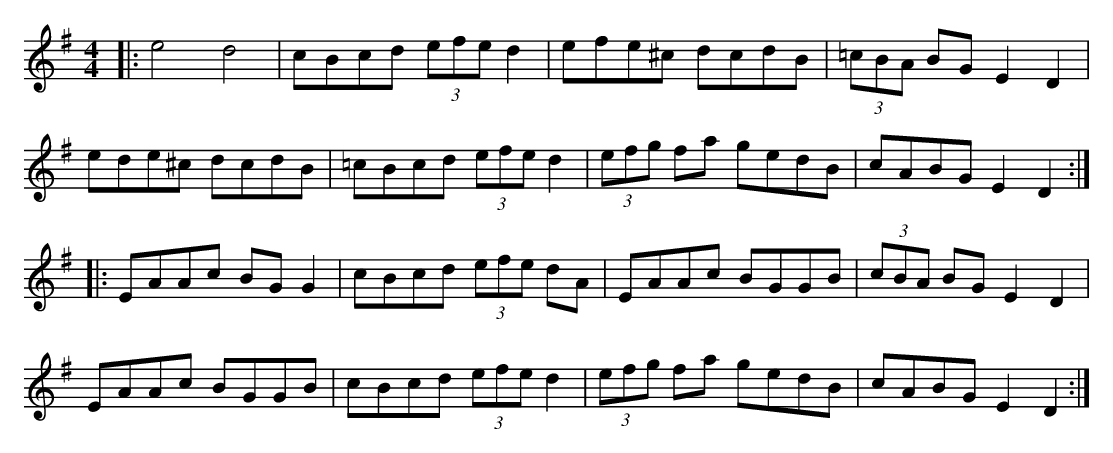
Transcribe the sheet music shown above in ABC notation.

X:1
M:4/4
K:Ador
|:e4 d4|cBcd (3efe d2|efe^c dcdB|(3=cBA BG E2 D2|
ede^c dcdB|=cBcd (3efe d2|(3efg fa gedB|cABG E2 D2:|
|:EAAc BG G2|cBcd (3efe dA|EAAc BGGB|(3cBA BG E2 D2|
EAAc BGGB|cBcd (3efe d2|(3efg fa gedB|cABG E2 D2:|
